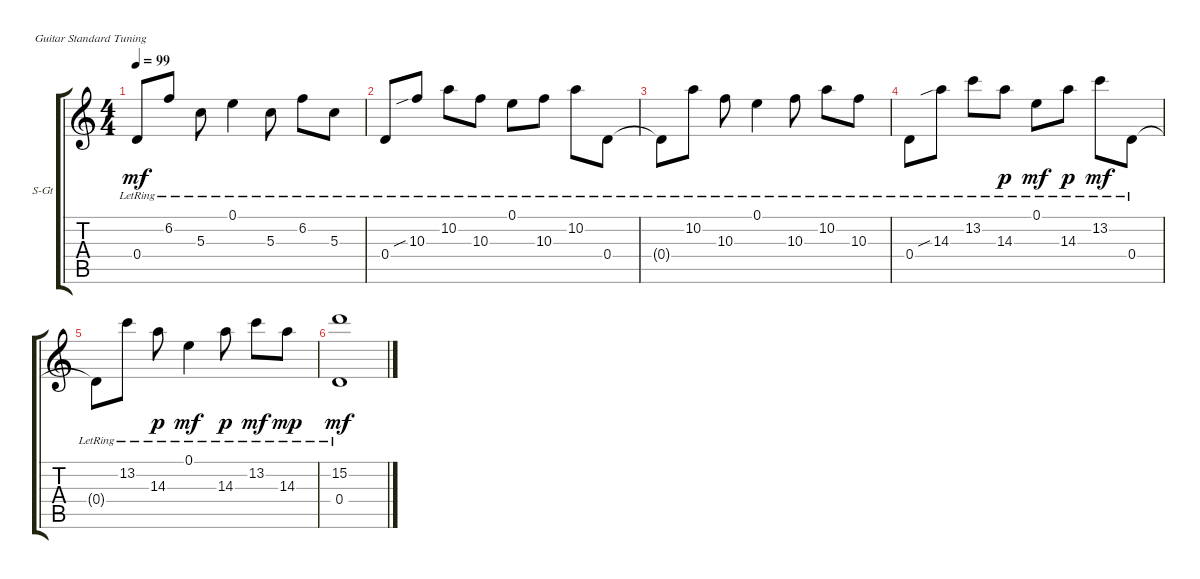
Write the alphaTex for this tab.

\defaultSystemsLayout 4
\bracketExtendMode groupsimilarinstruments
\firstSystemTrackNameOrientation horizontal
\otherSystemsTrackNameOrientation horizontal
\track ("Steel Guitar" "S-Gt") {instrument acousticguitarsteel}
\staff {score tabs}
\tuning (E4 B3 G3 D3 A2 E2)
\ts (4 4)
\tempo 99
\clef g2
\ks c
0.4{lr t}.8{dy mf} 6.2{lr}.8 5.3{lr}.8 0.1{lr}.4 5.3{lr}.8 6.2{lr}.8 5.3{lr}.8 |
0.4{lr}.8 10.3{sib lr}.8 10.2{lr}.8 10.3{lr}.8 0.1{lr}.8 10.3{lr}.8 10.2{lr}.8 0.4{lr}.8 |
0.4{lr t}.8 10.2{lr}.8 10.3{lr}.8 0.1{lr}.4 10.3{lr}.8 10.2{lr}.8 10.3{lr}.8 |
0.4{lr}.8 14.3{sib lr}.8 13.2{lr}.8 14.3{lr}.8{dy p} 0.1{lr}.8{dy mf} 14.3{lr}.8{dy p} 13.2{lr}.8{dy mf} 0.4{lr}.8 |
0.4{lr t}.8 13.2{lr}.8 14.3{lr}.8{dy p} 0.1{lr}.4{dy mf} 14.3{lr}.8{dy p} 13.2{lr}.8{dy mf} 14.3{lr}.8{dy mp} |
(15.2{lr} 0.4{lr}).1{dy mf}
